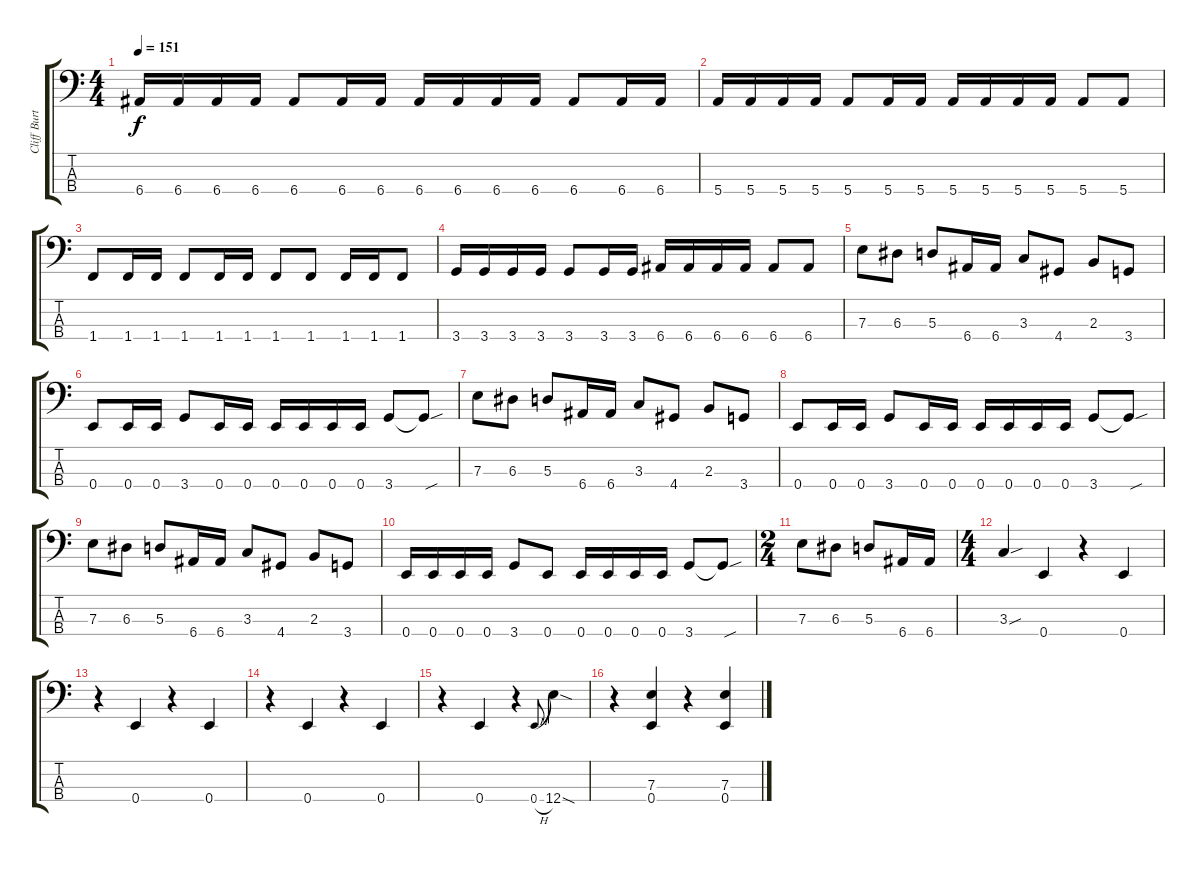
\track ("Cliff Burton" "Cliff Burt") {instrument electricbassfinger}
\staff {score tabs}
\tuning (G2 D2 A1 E1) {hide}
\ts (4 4)
\tempo 151
\clef f4
\ks c
6.4.16{dy f} 6.4.16 6.4.16 6.4.16 6.4.8 6.4.16 6.4.16 6.4.16 6.4.16 6.4.16 6.4.16 6.4.8 6.4.16 6.4.16 |
5.4.16 5.4.16 5.4.16 5.4.16 5.4.8 5.4.16 5.4.16 5.4.16 5.4.16 5.4.16 5.4.16 5.4.8 5.4.8 |
1.4.8 1.4.16 1.4.16 1.4.8 1.4.16 1.4.16 1.4.8 1.4.8 1.4.16 1.4.16 1.4.8 |
3.4.16 3.4.16 3.4.16 3.4.16 3.4.8 3.4.16 3.4.16 6.4.16 6.4.16 6.4.16 6.4.16 6.4.8 6.4.8 |
7.3.8 6.3.8 5.3.8 6.4.16 6.4.16 3.3.8 4.4.8 2.3.8 3.4.8 |
0.4.8 0.4.16 0.4.16 3.4.8 0.4.16 0.4.16 0.4.16 0.4.16 0.4.16 0.4.16 3.4.8 3.4{sou t}.8 |
7.3.8 6.3.8 5.3.8 6.4.16 6.4.16 3.3.8 4.4.8 2.3.8 3.4.8 |
0.4.8 0.4.16 0.4.16 3.4.8 0.4.16 0.4.16 0.4.16 0.4.16 0.4.16 0.4.16 3.4.8 3.4{sou t}.8 |
7.3.8 6.3.8 5.3.8 6.4.16 6.4.16 3.3.8 4.4.8 2.3.8 3.4.8 |
0.4.16 0.4.16 0.4.16 0.4.16 3.4.8 0.4.8 0.4.16 0.4.16 0.4.16 0.4.16 3.4.8 3.4{sou t}.8 |
\ts (2 4)
7.3.8 6.3.8 5.3.8 6.4.16 6.4.16 |
\ts (4 4)
3.3{sou}.4 0.4.4 r.4 0.4.4 |
r.4 0.4.4 r.4 0.4.4 |
r.4 0.4.4 r.4 0.4.4 |
r.4 0.4.4 r.4 0.4{h}.8{gr onbeat} 12.4{sod}.4 |
r.4 (7.3 0.4).4 r.4 (7.3 0.4).4
